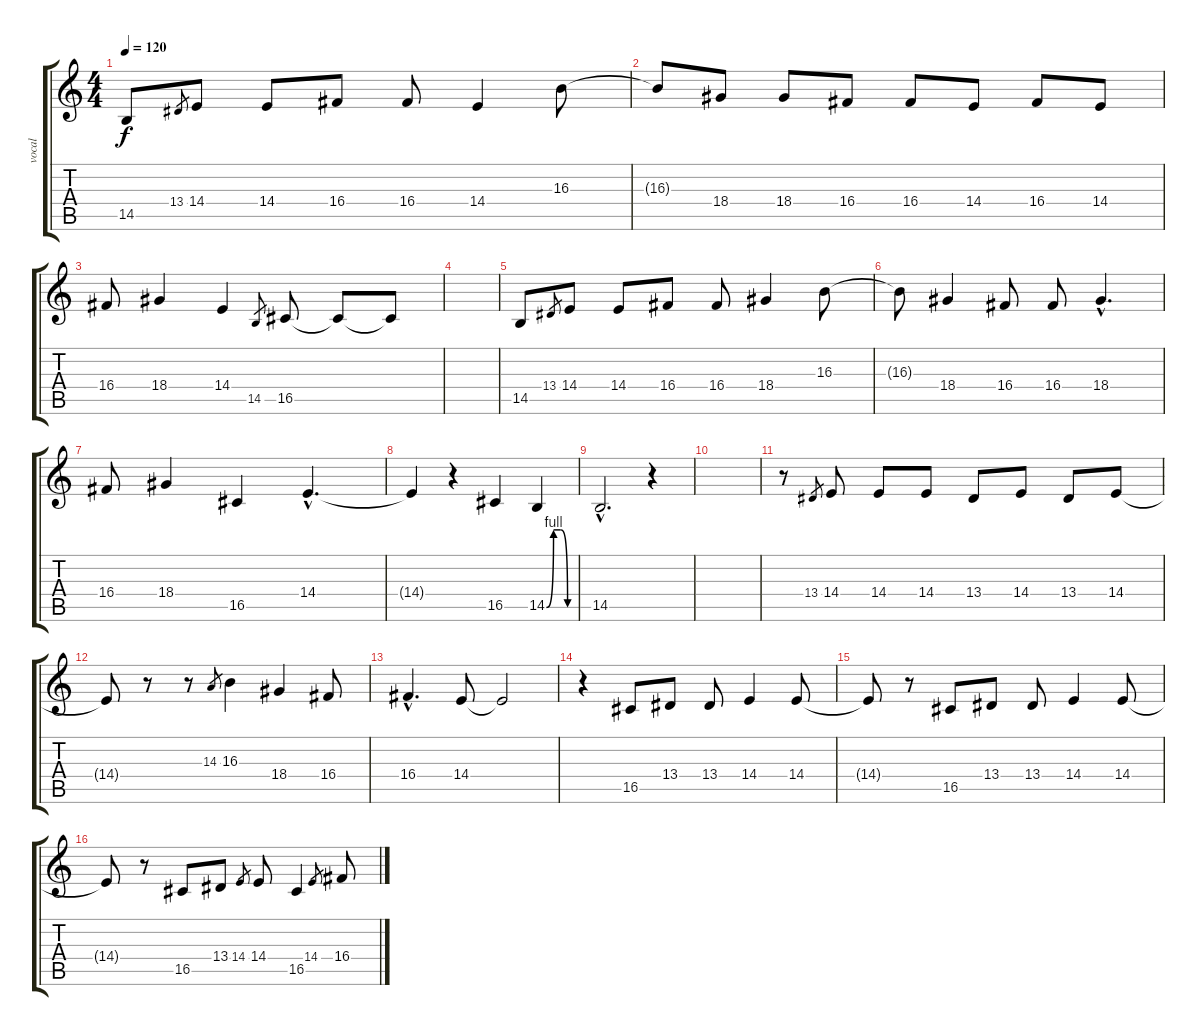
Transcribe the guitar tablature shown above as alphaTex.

\track ("vocal" "vocal") {instrument violin}
\staff {score tabs}
\tuning (E4 B3 G3 D3 A2 E2) {hide}
\ts (4 4)
\tempo 120
\clef g2
\ks c
14.5.8{dy f} 13.4.8{gr} 14.4.8 14.4.8 16.4.8 16.4.8 14.4.4 16.3.8 |
16.3{t}.8 18.4.8 18.4.8 16.4.8 16.4.8 14.4.8 16.4.8 14.4.8 |
16.4.8 18.4.4 14.4.4 14.5.8{gr} 16.5.8 16.5{t}.8 16.5{t}.8 |
|
14.5.8 13.4.8{gr} 14.4.8 14.4.8 16.4.8 16.4.8 18.4.4 16.3.8 |
16.3{t}.8 18.4.4 16.4.8 16.4.8 18.4{hac}.4{d} |
16.4.8 18.4.4 16.5.4 14.4{hac}.4{d} |
14.4{t}.4 r.4 16.5.4 14.5{be (custom 0 0 15 4 30 4 45 0 60 0)}.4 |
14.5{hac}.2{d} r.4 |
|
r.8 13.4.8{gr} 14.4.8 14.4.8 14.4.8 13.4.8 14.4.8 13.4.8 14.4.8 |
14.4{t}.8 r.8 r.8 14.3.8{gr} 16.3.4 18.4.4 16.4.8 |
16.4{hac}.4{d} 14.4.8 14.4{t}.2 |
r.4 16.5.8 13.4.8 13.4.8 14.4.4 14.4.8 |
14.4{t}.8 r.8 16.5.8 13.4.8 13.4.8 14.4.4 14.4.8 |
14.4{t}.8 r.8 16.5.8 13.4.8 14.4.8{gr} 14.4.8 16.5.4 14.4.8{gr} 16.4.8
